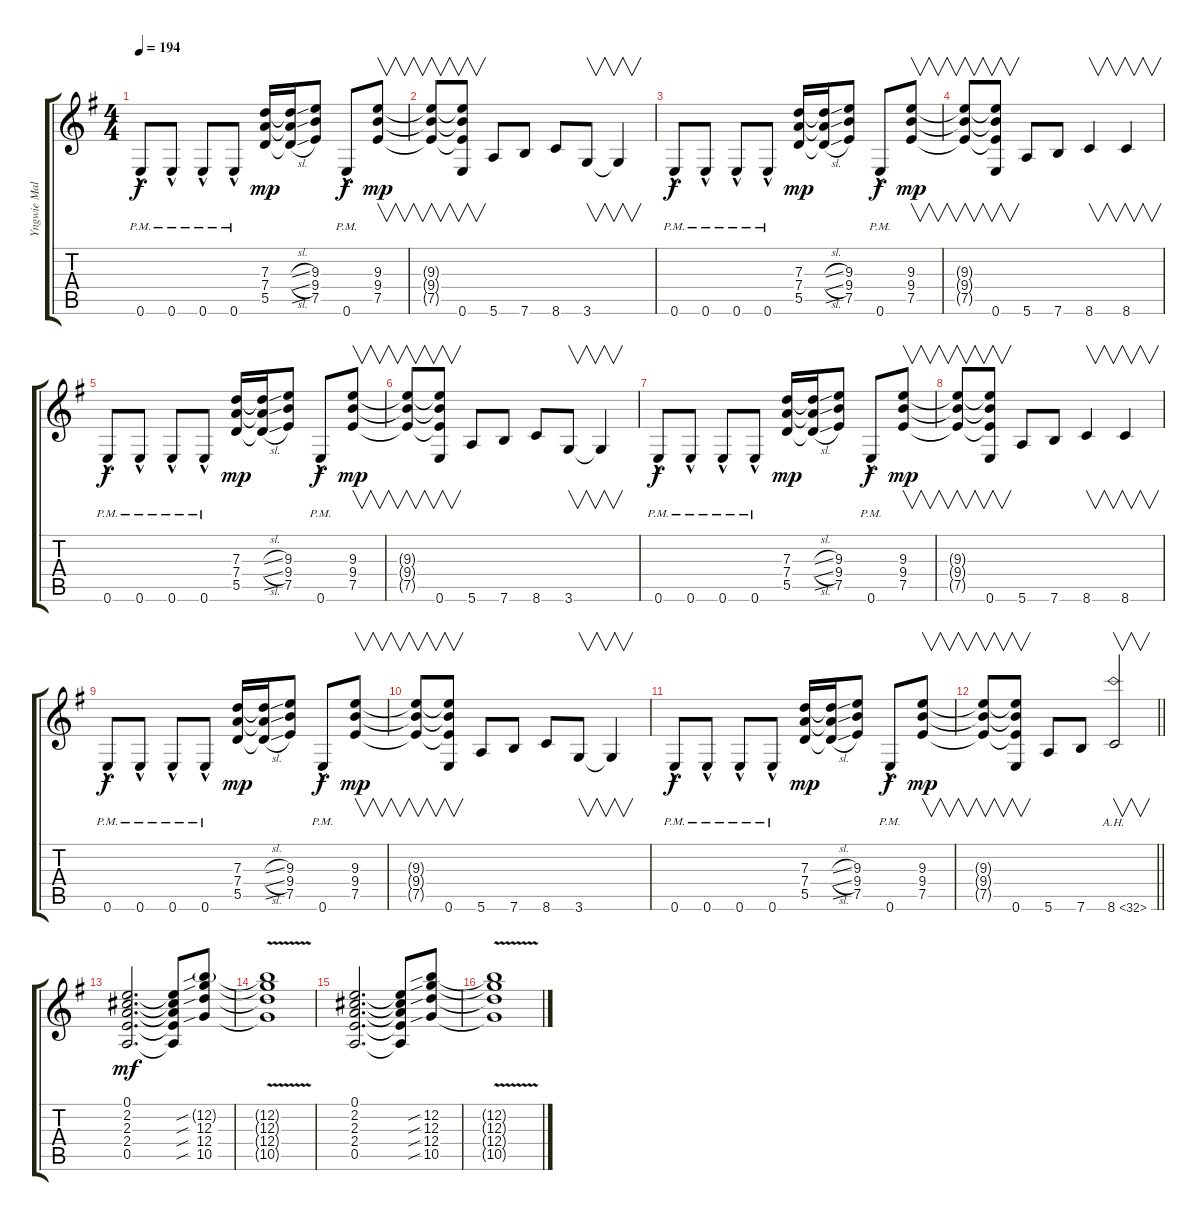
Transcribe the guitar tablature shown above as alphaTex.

\track ("Yngwie Malmsteen-3" "Yngwie Mal") {instrument overdrivenguitar}
\staff {score tabs}
\tuning (E4 B3 G3 D3 A2 E2) {hide}
\ts (4 4)
\tempo 194
\clef g2
\ks g
0.6{hac pm}.8{dy f} 0.6{hac pm}.8 0.6{hac pm}.8 0.6{hac pm}.8 (7.3 7.4 5.5).16{dy mp} (7.3{sl t} 7.4{sl t} 5.5{sl t}).16 (9.3 9.4 7.5).8 0.6{hac pm}.8{dy f} (9.3 9.4 7.5).8{v dy mp} |
(9.3{t} 9.4{t} 7.5{t}).8{v} (9.3{t} 9.4{t} 7.5{t} 0.6).8{v} 5.6.8 7.6.8 8.6.8 3.6.8{v} 3.6{t}.4{v} |
0.6{hac pm}.8{dy f} 0.6{hac pm}.8 0.6{hac pm}.8 0.6{hac pm}.8 (7.3 7.4 5.5).16{dy mp} (7.3{sl t} 7.4{sl t} 5.5{sl t}).16 (9.3 9.4 7.5).8 0.6{hac pm}.8{dy f} (9.3 9.4 7.5).8{v dy mp} |
(9.3{t} 9.4{t} 7.5{t}).8{v} (9.3{t} 9.4{t} 7.5{t} 0.6).8{v} 5.6.8 7.6.8 8.6.4{v} 8.6.4{v} |
0.6{hac pm}.8{dy f} 0.6{hac pm}.8 0.6{hac pm}.8 0.6{hac pm}.8 (7.3 7.4 5.5).16{dy mp} (7.3{sl t} 7.4{sl t} 5.5{sl t}).16 (9.3 9.4 7.5).8 0.6{hac pm}.8{dy f} (9.3 9.4 7.5).8{v dy mp} |
(9.3{t} 9.4{t} 7.5{t}).8{v} (9.3{t} 9.4{t} 7.5{t} 0.6).8{v} 5.6.8 7.6.8 8.6.8 3.6.8{v} 3.6{t}.4{v} |
0.6{hac pm}.8{dy f} 0.6{hac pm}.8 0.6{hac pm}.8 0.6{hac pm}.8 (7.3 7.4 5.5).16{dy mp} (7.3{sl t} 7.4{sl t} 5.5{sl t}).16 (9.3 9.4 7.5).8 0.6{hac pm}.8{dy f} (9.3 9.4 7.5).8{v dy mp} |
(9.3{t} 9.4{t} 7.5{t}).8{v} (9.3{t} 9.4{t} 7.5{t} 0.6).8{v} 5.6.8 7.6.8 8.6.4{v} 8.6.4{v} |
0.6{hac pm}.8{dy f} 0.6{hac pm}.8 0.6{hac pm}.8 0.6{hac pm}.8 (7.3 7.4 5.5).16{dy mp} (7.3{sl t} 7.4{sl t} 5.5{sl t}).16 (9.3 9.4 7.5).8 0.6{hac pm}.8{dy f} (9.3 9.4 7.5).8{v dy mp} |
(9.3{t} 9.4{t} 7.5{t}).8{v} (9.3{t} 9.4{t} 7.5{t} 0.6).8{v} 5.6.8 7.6.8 8.6.8 3.6.8{v} 3.6{t}.4{v} |
0.6{hac pm}.8{dy f} 0.6{hac pm}.8 0.6{hac pm}.8 0.6{hac pm}.8 (7.3 7.4 5.5).16{dy mp} (7.3{sl t} 7.4{sl t} 5.5{sl t}).16 (9.3 9.4 7.5).8 0.6{hac pm}.8{dy f} (9.3 9.4 7.5).8{v dy mp} |
\barLineRight lightlight
(9.3{t} 9.4{t} 7.5{t}).8{v} (9.3{t} 9.4{t} 7.5{t} 0.6).8{v} 5.6.8 7.6.8 8.6{ah 24}.2{v} |
(0.1 2.2 2.3 2.4 0.5).2{d dy mf} (0.1{t} 2.2{t} 2.3{t} 2.4{t} 0.5{t}).8 (12.2{sib g} 12.3{sib} 12.4{sib} 10.5{sib}).8 |
(12.2{v t} 12.3{v t} 12.4{v t} 10.5{v t}).1 |
(0.1 2.2 2.3 2.4 0.5).2{d} (0.1{t} 2.2{t} 2.3{t} 2.4{t} 0.5{t}).8 (12.2{sib} 12.3{sib} 12.4{sib} 10.5{sib}).8 |
(12.2{v t} 12.3{v t} 12.4{v t} 10.5{v t}).1
